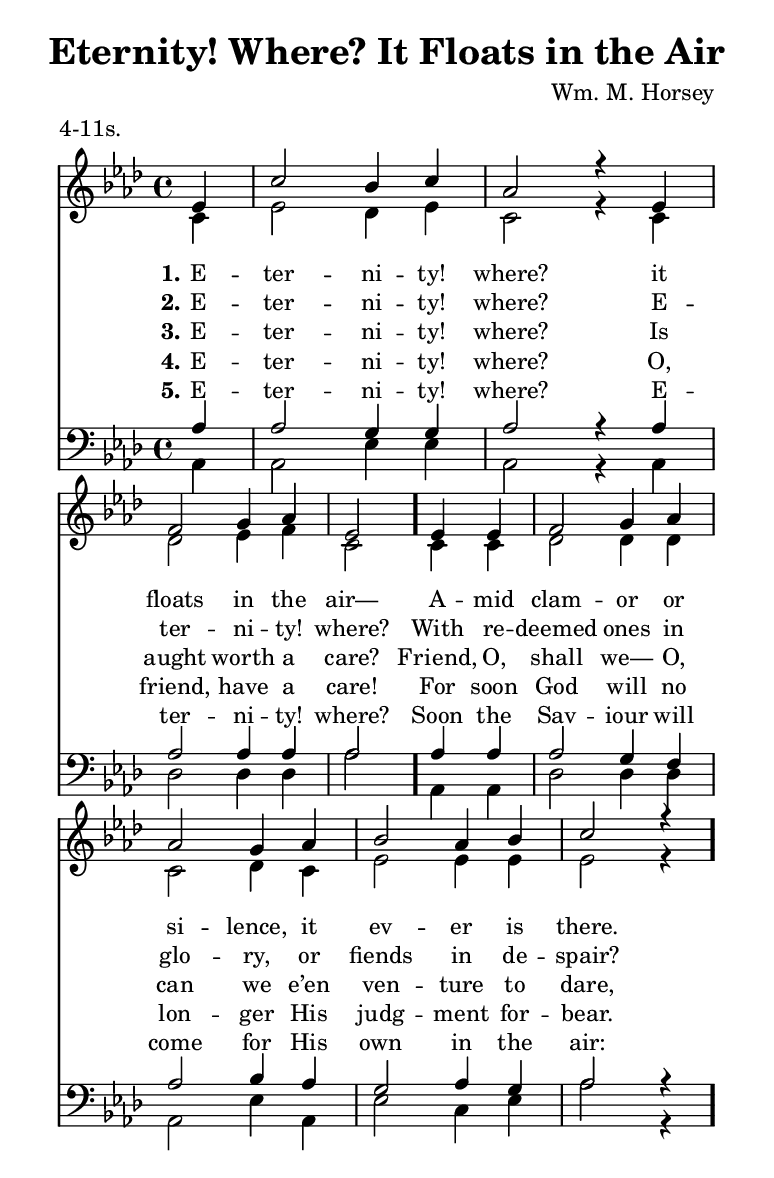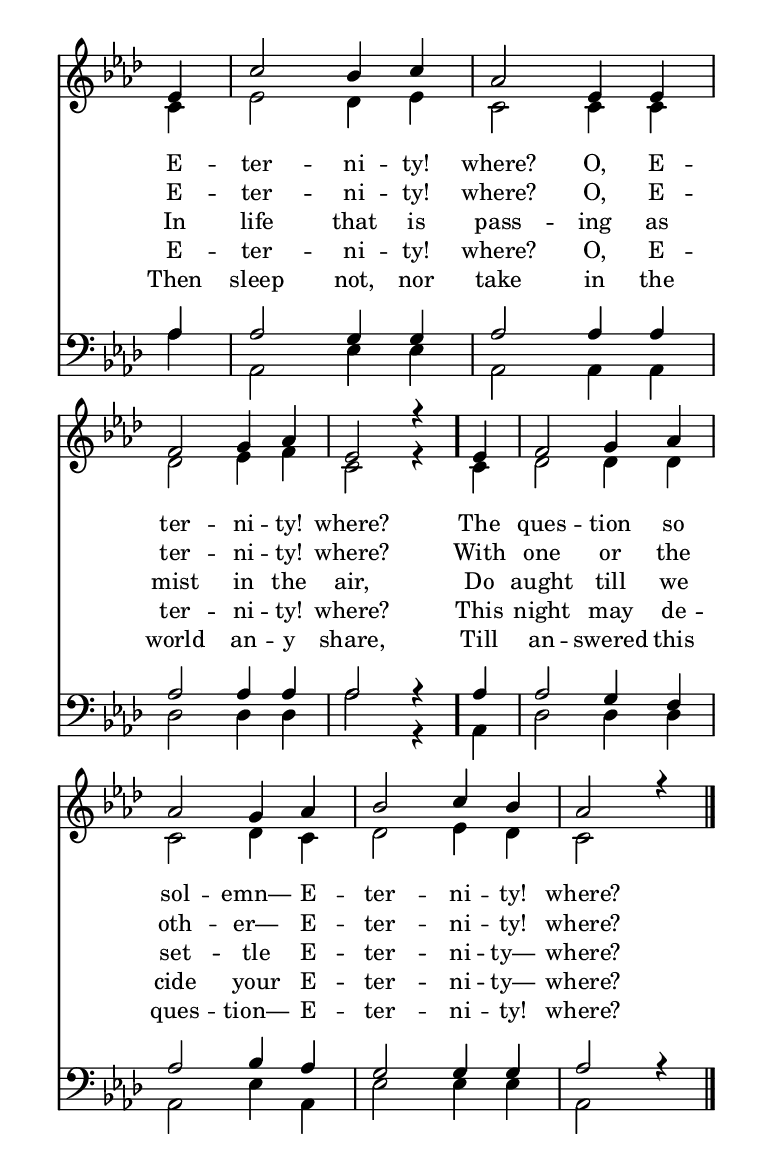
\include "common/global.ily"
\paper {
  \include "common/paper.ily"
  ragged-bottom = ##t
  ragged-last-bottom = ##t
  systems-per-page = 3
  %page-count = ##f
}

\header{
  hymnnumber = "51"
  title = "Eternity! Where? It Floats in the Air"
  tunename = "Eternity"
  meter = "4-11s."
  %poet = ""
  composer = "Wm. M. Horsey"
  %copyright = ""
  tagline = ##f
}

% for fermata in MIDI
ta = { \tempo 4=100 }
tb = { \tempo 4=50  }

patternAA = {    c4 | c2 c4 c4 | c2 c4 c4 | c2 c4 c4 | c2 c4 }
patternAB = { c4 c4 | c2 c4 c4 | c2 c4 c4 | c2 c4 c4 | c2 c4 }

global = {
  \include "common/overrides.ily"
  \override Staff.TimeSignature.style = #'()
  \time 4/4
  \override Score.MetronomeMark.transparent = ##t % hide all fermata changes too
  \ta
  \key aes \major
  \partial 4
  \autoBeamOff
}

notesSoprano = {
\global
\relative c' {

  \changePitch \patternAA { ees     | c' bes c | aes r ees   | f g aes     | ees   } 
  \changePitch \patternAB { ees ees | f g aes  | aes g aes   | bes aes bes | c r   } 
  \changePitch \patternAA { ees,    | c' bes c | aes ees ees | f g aes     | ees r } 
  \changePitch \patternAA { ees     | f g aes  | aes g aes   | bes c bes   | aes r } 

  \bar "|."

}
}

notesAlto = {
\global
\relative e' {

  \changePitch \patternAA { c   | ees des ees | c r c   | des ees f   | c     } 
  \changePitch \patternAB { c c | des des des | c des c | ees ees ees | ees r } 
  \changePitch \patternAA { c   | ees des ees | c c c   | des ees f   | c r   } 
  \changePitch \patternAA { c   | des des des | c des c | des ees des | c     } 

}
}

notesTenor = {
\global
\relative a {

  \changePitch \patternAA { aes     | aes g g | aes r aes   | aes aes aes | aes   } 
  \changePitch \patternAB { aes aes | aes g f | aes bes aes | g aes g     | aes r } 
  \changePitch \patternAA { aes     | aes g g | aes aes aes | aes aes aes | aes r } 
  \changePitch \patternAA { aes     | aes g f | aes bes aes | g g g       | aes r } 

}
}

notesBass = {
\global
\relative f, {

\changePitch \patternAA { aes      | aes ees' ees  | aes, r aes    | des des des  | aes'   } 
\changePitch \patternAB { aes, aes | des des des   | aes ees' aes, | ees' c ees   | aes r  } 
\changePitch \patternAA { aes      | aes, ees' ees | aes, aes aes  | des des des  | aes' r } 
\changePitch \patternAA { aes,     | des des des   | aes ees' aes, | ees' ees ees | aes,   } 

}
}

wordsA = \lyricmode {
\set stanza = "1."

E -- ter -- ni -- ty! where? it floats in the air— \bar "."
A -- mid clam -- or or si -- lence, it ev -- er is there. \bar "."
E -- ter -- ni -- ty! where? O, E -- ter -- ni -- ty! where? \bar "."
The ques -- tion so sol -- emn— E -- ter -- ni -- ty! where? \bar "."

}

wordsB = \lyricmode {
\set stanza = "2."

E -- ter -- ni -- ty! where? E -- ter -- ni -- ty! where?
With re -- deemed ones in glo -- ry, or fiends in de -- spair?
E -- ter -- ni -- ty! where? O, E -- ter -- ni -- ty! where?
With one or the oth -- er— E -- ter -- ni -- ty! where?

}

wordsC = \lyricmode {
\set stanza = "3."

E -- ter -- ni -- ty! where? Is aught worth a care?
Friend, O, shall we— O, can we e’en ven -- ture to dare,
In life that is pass -- ing as mist in the air,
Do aught till we set -- tle E -- ter -- ni -- ty— where?

}

wordsD = \lyricmode {
\set stanza = "4."

E -- ter -- ni -- ty! where? O, friend, have a care!
For soon God will no lon -- ger His judg -- ment for -- bear.
E -- ter -- ni -- ty! where? O, E -- ter -- ni -- ty! where?
This night may de -- cide your E -- ter -- ni -- ty— where?

}

wordsE = \lyricmode {
\set stanza = "5."

E -- ter -- ni -- ty! where? E -- ter -- ni -- ty! where?
Soon the Sav -- iour will come for His own in the air:
Then sleep not, nor take in the world an -- y share,
Till an -- swered this ques -- tion— E -- ter -- ni -- ty! where?

}

\score {
  \context ChoirStaff <<
    \context Staff = upper <<
      \set ChoirStaff.systemStartDelimiter = #'SystemStartBar
      \context Voice  = sopranos { \voiceOne << \notesSoprano >> }
      \context Voice  = altos { \voiceTwo << \notesAlto >> }
      \context Lyrics = one   \lyricsto sopranos \wordsA
      \context Lyrics = two   \lyricsto sopranos \wordsB
      \context Lyrics = three \lyricsto sopranos \wordsC
      \context Lyrics = four  \lyricsto sopranos \wordsD
      \context Lyrics = five  \lyricsto sopranos \wordsE
    >>
    \context Staff = men <<
      \clef bass
      \context Voice  = tenors { \voiceOne << \notesTenor >> }
      \context Voice  = basses { \voiceTwo << \notesBass >> }
    >>
  >>
  \layout {
    \include "common/layout.ily"
  }
  \midi{
    \include "common/midi.ily"
  }
}

\version "2.18.0"  % necessary for upgrading to future LilyPond versions.

% vi:set et ts=2 sw=2 ai nocindent syntax=lilypond:
